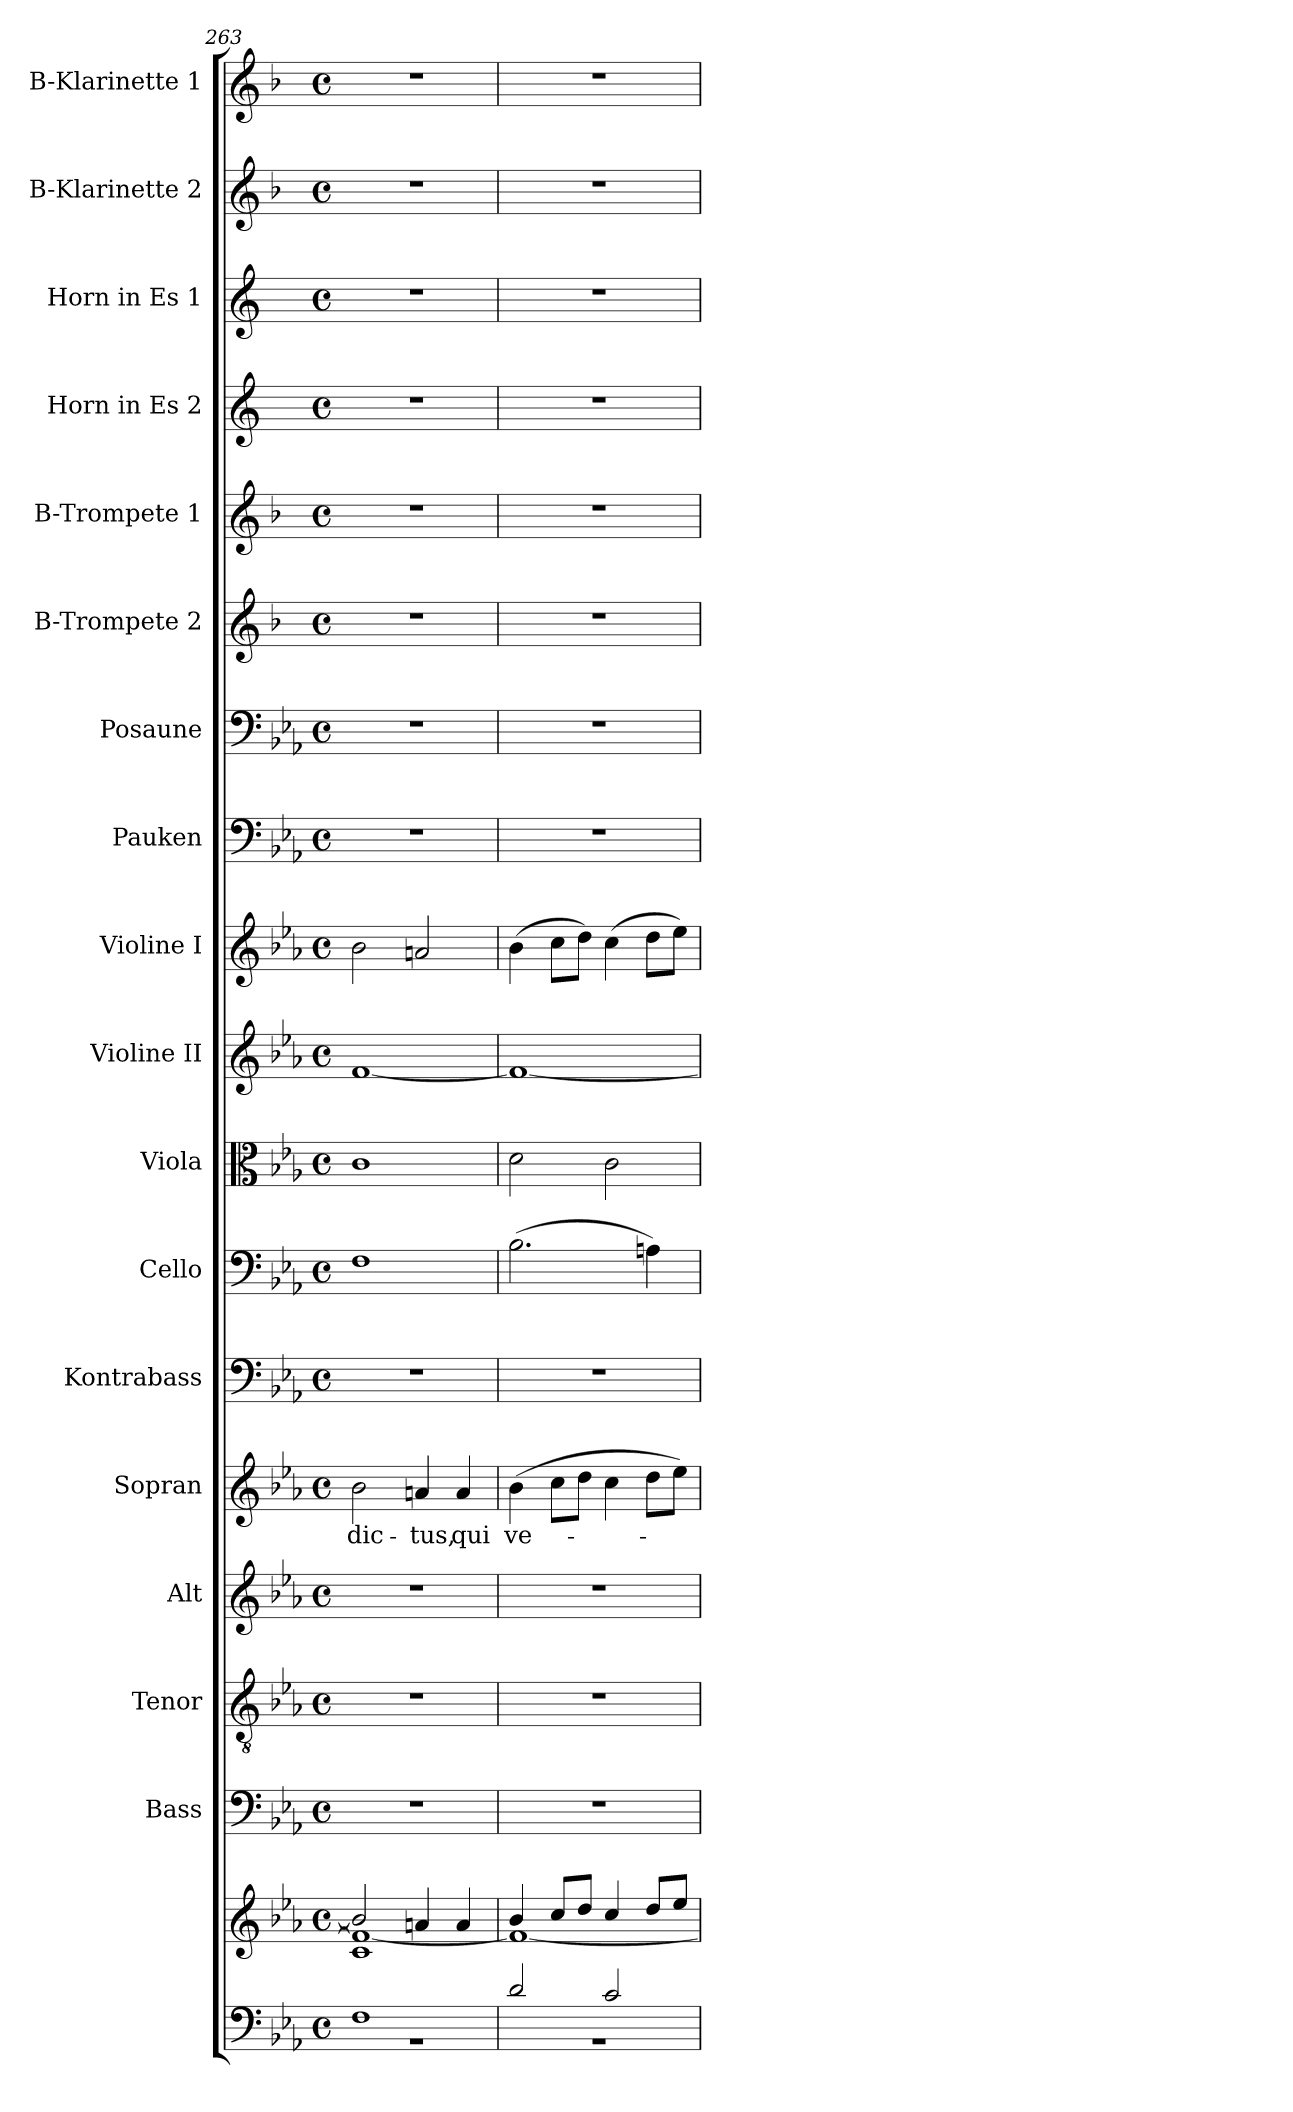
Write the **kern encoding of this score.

**kern	**kern	**kern	**kern	**kern	**kern	**text	**kern	**kern	**kern	**kern	**kern	**kern	**kern	**kern	**kern	**kern	**kern	**kern	**kern
*part18	*part18	*part17	*part16	*part15	*part14	*part14	*part13	*part12	*part11	*part10	*part9	*part8	*part7	*part6	*part5	*part4	*part3	*part2	*part1
*staff19	*staff18	*staff17	*staff16	*staff15	*staff14	*staff14	*staff13	*staff12	*staff11	*staff10	*staff9	*staff8	*staff7	*staff6	*staff5	*staff4	*staff3	*staff2	*staff1
*	*	*I"Bass	*I"Tenor	*I"Alt	*I"Sopran	*	*I"Kontrabass	*I"Cello	*I"Viola	*I"Violine II	*I"Violine I	*I"Pauken	*I"Posaune	*I"B-Trompete 2	*I"B-Trompete 1	*I"Horn in Es 2	*I"Horn in Es 1	*I"B-Klarinette 2	*I"B-Klarinette 1
*	*	*I'B.	*I'T.	*I'A.	*I'S.	*	*I'Kb.	*	*I'Vla.	*I'Vl. II	*I'Vl. I	*I'Pk.	*I'Pos.	*I'B Trp. 2	*I'B Trp. 1	*	*	*I'B Kl. 2	*I'B Kl. 1
*clefF4	*clefG2	*clefF4	*clefGv2	*clefG2	*clefG2	*	*clefF4	*clefF4	*clefC3	*clefG2	*clefG2	*clefF4	*clefF4	*clefG2	*clefG2	*clefG2	*clefG2	*clefG2	*clefG2
*	*	*	*	*	*	*	*ITrd7c12	*	*	*	*	*	*	*ITrd1c2	*ITrd1c2	*ITrd5c9	*ITrd5c9	*ITrd1c2	*ITrd1c2
*k[b-e-a-]	*k[b-e-a-]	*k[b-e-a-]	*k[b-e-a-]	*k[b-e-a-]	*k[b-e-a-]	*	*k[b-e-a-]	*k[b-e-a-]	*k[b-e-a-]	*k[b-e-a-]	*k[b-e-a-]	*k[b-e-a-]	*k[b-e-a-]	*k[b-e-a-]	*k[b-e-a-]	*k[b-e-a-]	*k[b-e-a-]	*k[b-e-a-]	*k[b-e-a-]
*E-:	*E-:	*E-:	*E-:	*E-:	*E-:	*	*E-:	*E-:	*E-:	*E-:	*E-:	*E-:	*E-:	*E-:	*E-:	*E-:	*E-:	*E-:	*E-:
*M4/4	*M4/4	*M4/4	*M4/4	*M4/4	*M4/4	*	*M4/4	*M4/4	*M4/4	*M4/4	*M4/4	*M4/4	*M4/4	*M4/4	*M4/4	*M4/4	*M4/4	*M4/4	*M4/4
*met(c)	*met(c)	*met(c)	*met(c)	*met(c)	*met(c)	*	*met(c)	*met(c)	*met(c)	*met(c)	*met(c)	*met(c)	*met(c)	*met(c)	*met(c)	*met(c)	*met(c)	*met(c)	*met(c)
=263	=263	=263	=263	=263	=263	=263	=263	=263	=263	=263	=263	=263	=263	=263	=263	=263	=263	=263	=263
*^	*^	*	*	*	*	*	*	*	*	*	*	*	*	*	*	*	*	*	*
!	!	!	!	!	!	!	!	!LO:LY:b	!	!	!	!	!	!	!	!	!	!	!	!	!
1F	1rBB	2b-/]	1c 1f_	1r	1r	1r	2b-\	-dic-	1r	1F	1c	[1f	2b-\	1r	1r	1r	1r	1r	1r	1r	1r
!	!	!	!	!	!	!	!	!LO:LY:b	!	!	!	!	!	!	!	!	!	!	!	!	!
.	.	4an/	.	.	.	.	4an/	-tus,	.	.	.	.	2an/	.	.	.	.	.	.	.	.
!	!	!	!	!	!	!	!	!LO:LY:b	!	!	!	!	!	!	!	!	!	!	!	!	!
.	.	4a/	.	.	.	.	4a/	qui	.	.	.	.	.	.	.	.	.	.	.	.	.
=264	=264	=264	=264	=264	=264	=264	=264	=264	=264	=264	=264	=264	=264	=264	=264	=264	=264	=264	=264	=264	=264
!	!	!	!	!	!	!	!	!LO:LY:b	!	!	!	!	!	!	!	!	!	!	!	!	!
2d/	1rBB	4b-/	1f_	1r	1r	1r	(>4b-\	ve-	1r	(>2.B-\	2d\	1f_	(>4b-\	1r	1r	1r	1r	1r	1r	1r	1r
.	.	8cc/L	.	.	.	.	8cc\L	.	.	.	.	.	8cc\L	.	.	.	.	.	.	.	.
.	.	8dd/J	.	.	.	.	8dd\J	.	.	.	.	.	8dd\J)	.	.	.	.	.	.	.	.
2c/	.	4cc/	.	.	.	.	4cc\	.	.	.	2c\	.	(>4cc\	.	.	.	.	.	.	.	.
.	.	8dd/L	.	.	.	.	8dd\L	.	.	4An\)	.	.	8dd\L	.	.	.	.	.	.	.	.
.	.	8ee-/J	.	.	.	.	8ee-\J)	.	.	.	.	.	8ee-\J)	.	.	.	.	.	.	.	.
*v	*v	*	*	*	*	*	*	*	*	*	*	*	*	*	*	*	*	*	*	*	*
*	*v	*v	*	*	*	*	*	*	*	*	*	*	*	*	*	*	*	*	*	*
=	=	=	=	=	=	=	=	=	=	=	=	=	=	=	=	=	=	=	=
*-	*-	*-	*-	*-	*-	*-	*-	*-	*-	*-	*-	*-	*-	*-	*-	*-	*-	*-	*-
